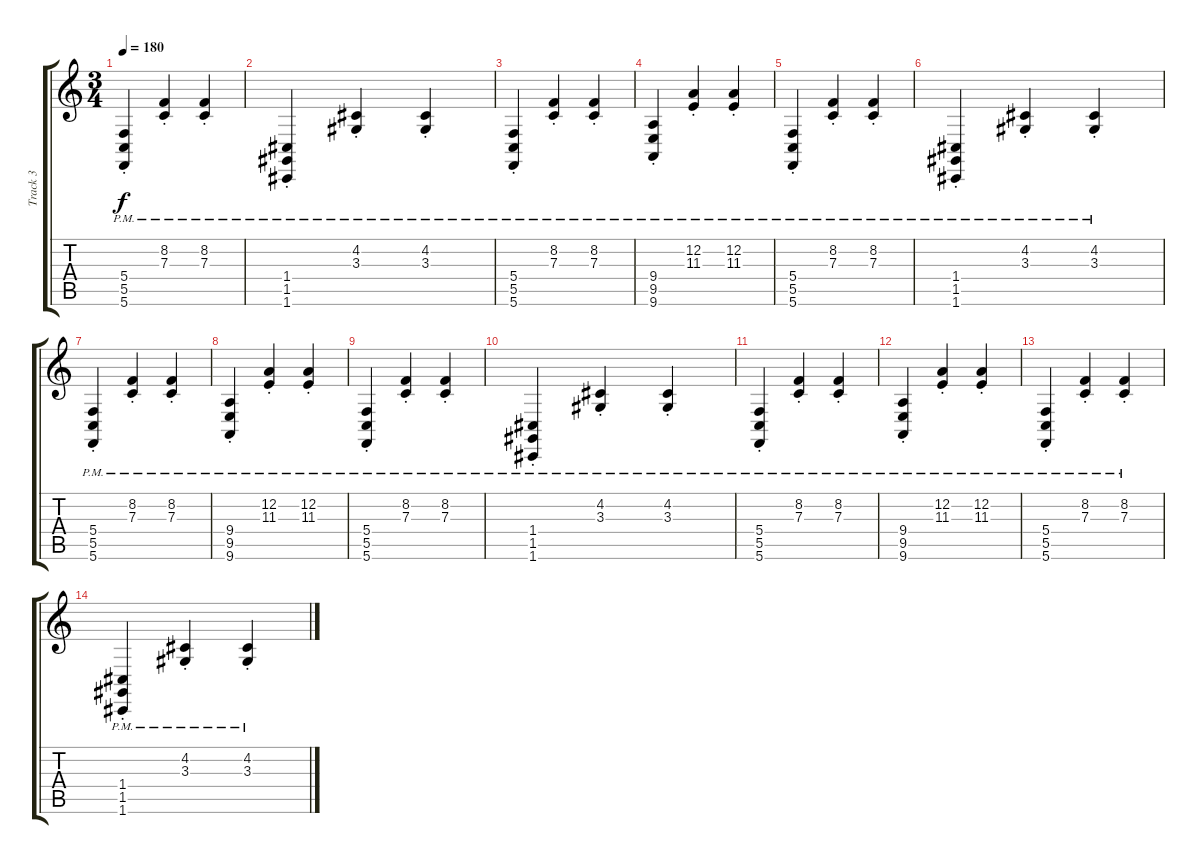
\track ("Track 3" "Track 3") {instrument drawbarorgan}
\staff {score tabs}
\tuning (D4 A3 F3 C3 G2 C2) {hide}
\ts (3 4)
\tempo 180
\clef g2
\ks c
(5.4{pm} 5.5{pm st} 5.6{pm}).4{dy f} (8.2{pm} 7.3{pm st}).4 (8.2{pm} 7.3{pm st}).4 |
(1.4{pm st} 1.5{pm} 1.6{pm}).4 (4.2{pm} 3.3{pm st}).4 (4.2{pm} 3.3{pm st}).4 |
(5.4{pm st} 5.5{pm} 5.6{pm}).4 (8.2{pm} 7.3{pm st}).4 (8.2{pm} 7.3{pm st}).4 |
(9.4{pm st} 9.5{pm} 9.6{pm}).4 (12.2{pm} 11.3{pm st}).4 (12.2{pm} 11.3{pm st}).4 |
(5.4{pm} 5.5{pm st} 5.6{pm}).4 (8.2{pm} 7.3{pm st}).4 (8.2{pm} 7.3{pm st}).4 |
(1.4{pm st} 1.5{pm} 1.6{pm}).4 (4.2{pm} 3.3{pm st}).4 (4.2{pm} 3.3{pm st}).4 |
(5.4{pm st} 5.5{pm} 5.6{pm}).4 (8.2{pm} 7.3{pm st}).4 (8.2{pm} 7.3{pm st}).4 |
(9.4{pm st} 9.5{pm} 9.6{pm}).4 (12.2{pm} 11.3{pm st}).4 (12.2{pm} 11.3{pm st}).4 |
(5.4{pm} 5.5{pm st} 5.6{pm}).4 (8.2{pm} 7.3{pm st}).4 (8.2{pm} 7.3{pm st}).4 |
(1.4{pm st} 1.5{pm} 1.6{pm}).4 (4.2{pm} 3.3{pm st}).4 (4.2{pm} 3.3{pm st}).4 |
(5.4{pm st} 5.5{pm} 5.6{pm}).4 (8.2{pm} 7.3{pm st}).4 (8.2{pm} 7.3{pm st}).4 |
(9.4{pm st} 9.5{pm} 9.6{pm}).4 (12.2{pm} 11.3{pm st}).4 (12.2{pm} 11.3{pm st}).4 |
(5.4{pm} 5.5{pm st} 5.6{pm}).4 (8.2{pm} 7.3{pm st}).4 (8.2{pm} 7.3{pm st}).4 |
(1.4{pm st} 1.5{pm} 1.6{pm}).4 (4.2{pm} 3.3{pm st}).4 (4.2{pm} 3.3{pm st}).4
